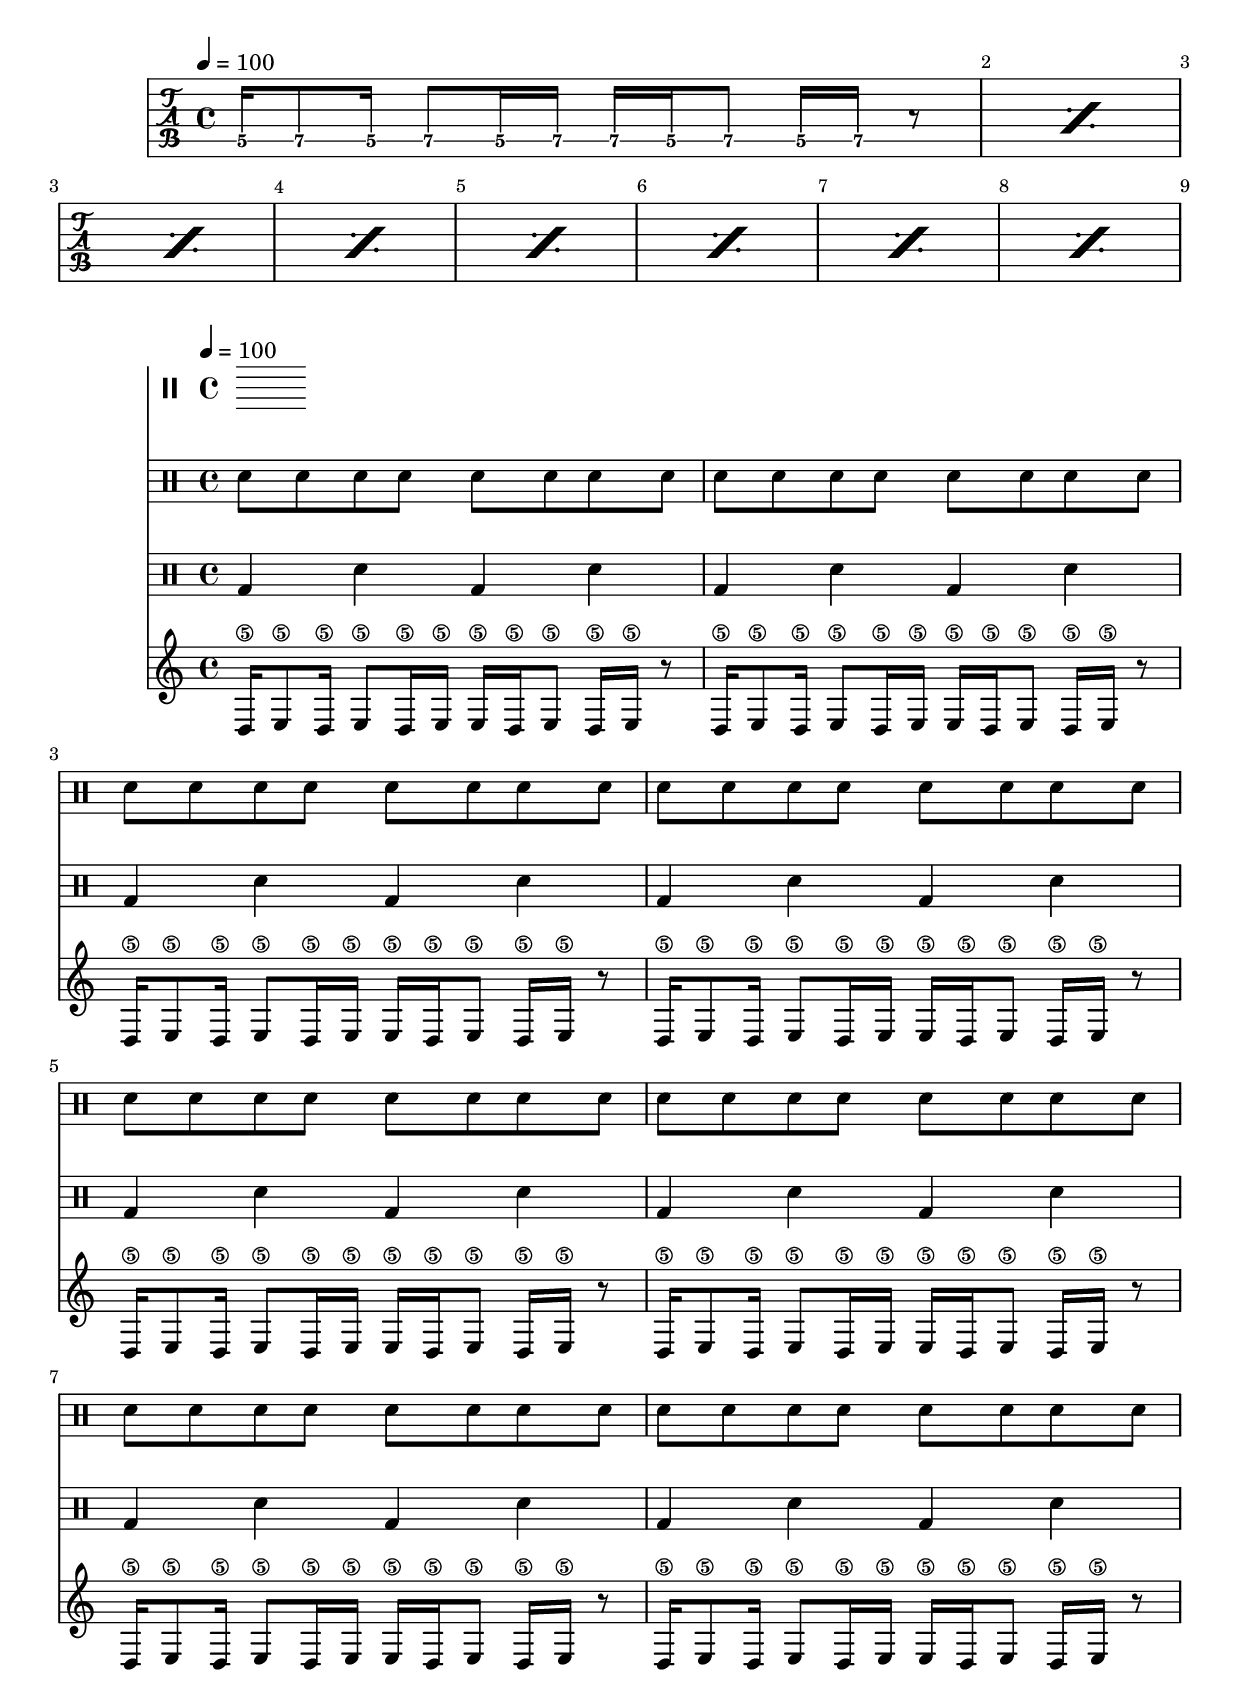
\version "2.20.0"
\include "../../../macros.ly"
song_tempo = 100

lead = {
  \absolute  {
    \override Score.SpacingSpanner.shortest-duration-space = #4.0
    d16\5 e8\5 d16\5
    e8\5 d16\5 e16\5
    e16\5 d16\5 e8\5
    d16\5 e16\5 r8
  }

}

drumbar =  \drummode {  bd4 sn4  bd4 sn4 }

drumbars = {
  \repeat unfold 8 { \drumbar | }
}


drumbarhh =  \drummode {
  sn8
  sn8
  sn8
  sn8
  sn8
  sn8
  sn8
  sn8
}

drumbarshh = {
  \repeat unfold 8 {  \drumbarhh }

}



\score {
  <<
    \new TabStaff {
      \tempo 4 = \song_tempo
      \tabFullNotation
      \override Score.BarNumber.break-visibility = ##(#t #t #t)
      \repeat percent 8 {\lead}
    }

  >>

  % \layout {}
}


\score {
  \unfoldRepeats {
    <<
      \new DrumStaff
      \tempo 4 = \song_tempo
      <<
        \new DrumVoice {  \drumbarshh }
        \new DrumVoice {  \drumbars }
      >>

      \new Staff {
        \repeat unfold 8 {\lead}
        \set Staff.midiMinimumVolume = #0.9
        \set Staff.midiMaximumVolume = #0.9
        \set Staff.midiInstrument = "electric guitar (clean)"
      }
    >>
  }
  %     \midi {
  %         \tempo 4 = \song_tempo
  % }
}
